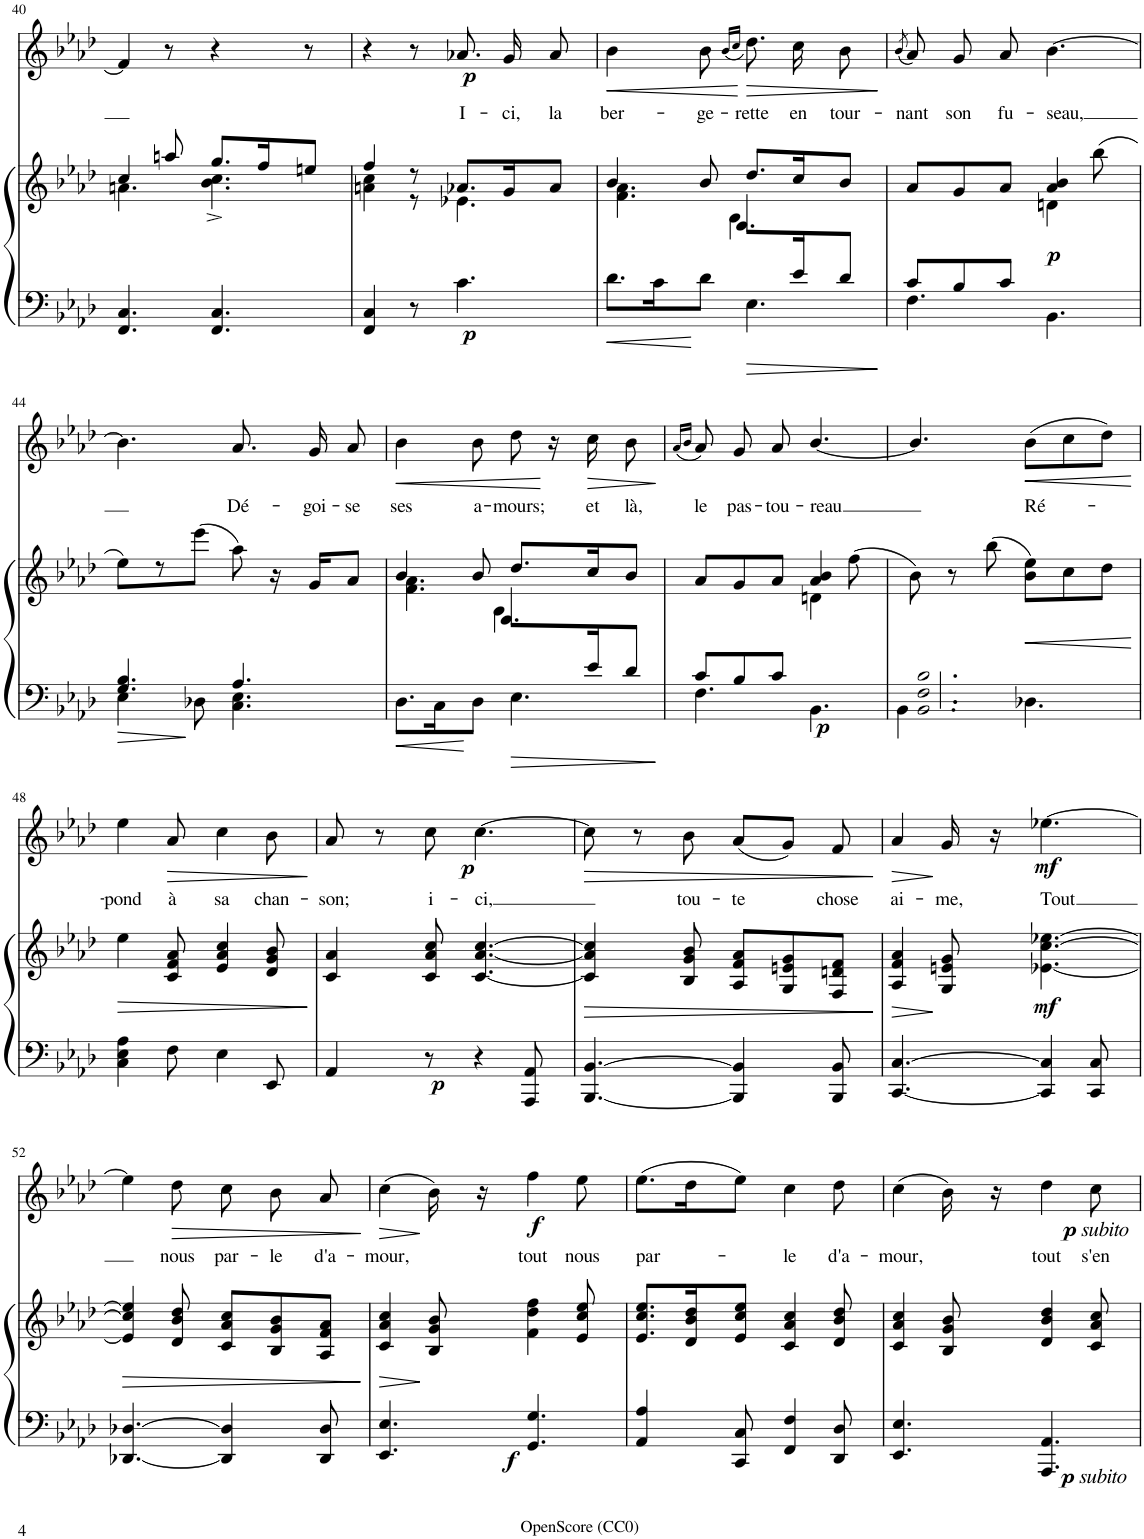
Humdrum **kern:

**kern	**kern	**dynam	**kern	**text	**dynam
*part2	*part2	*part2	*part1	*part1	*part1
*staff3	*staff2	*staff2/3	*staff1	*staff1	*staff1
*I"Piano	*	*	*I"Voice	*	*
*I'Pno	*	*	*	*	*
!!LO:PB:g=z
*clefF4	*clefG2	*	*clefG2	*	*
*k[b-e-a-d-]	*k[b-e-a-d-]	*	*k[b-e-a-d-]	*	*
*M6/8	*M6/8	*	*M6/8	*	*
=40	=40	=40	=40	=40	=40
*	*^	*	*	*	*
4.FF/ 4.C/	4cc/	4.an\	.	4f/]	.	.
.	8aan/	.	.	8r	.	.
4.FF/ 4.C/	8.gg/L	4.b-\^ 4.cc\^	.	4r	.	.
.	16ff/K	.	.	.	.	.
.	8een/J	.	.	8r	.	.
=41	=41	=41	=41	=41	=41	=41
4FF/ 4C/	4ff/	4an\ 4cc\	.	4r	.	.
8r	8r	8r	.	8r	.	.
!	!	!	!LO:DY:b=2	!	!LO:LY:b	!LO:DY:b
4.c\	8.a-X/L	4.e-X\	p	8.a-X/	I-	p
!	!	!	!	!	!LO:LY:b	!
.	16g/K	.	.	16g/	-ci,	.
!	!	!	!	!	!LO:LY:b	!
.	8a-/J	.	.	8a-/	la	.
=42	=42	=42	=42	=42	=42	=42
*^	*	*^	*	*	*	*
!	!	!	!	!	!	!	!LO:LY:b	!LO:HP:b
16ryy	8.d-\L	4b-/	4.f\ 4.a-\	4.ryy	.	4b-\	ber-	<
.	16c\K	.	.	.	.	.	.	.
!	!	!	!	!	!	!	!LO:LY:b	!
.	8d-\J	8b-/	.	.	.	8b-\	-ge-	.
.	.	.	.	.	.	(16qb-/LL	.	.
.	.	.	.	.	.	16qcc/JJ	.	.
!	!	!	!	!	!	!	!LO:LY:b	!
.	4.E-\	8.dd-/L	4g\	8.f\L	.	8.dd-\)	-rette	[
!	!	!	!	!	!	!	!LO:LY:b	!
16e-/K	.	16cc/K	.	8.ryy	.	16cc\	en	.
!	!	!	!	!	!	!	!LO:LY:b	!
8d-/J	.	8b-/J	8ryy	.	.	8b-\	tour-	.
*	*	*v	*v	*v	*	*	*	*
=43	=43	=43	=43	=43	=43	=43
.	.	.	.	(8qb-/	.	.
*	*	*^	*	*	*	*
!	!	!	!	!	!	!LO:LY:b	!
4.F\	8c/L	8a-/L	4.ryy	.	8a-/)	-nant	.
!	!	!	!	!	!	!LO:LY:b	!
.	8B-/	8g/	.	.	8g/	son	.
!	!	!	!	!	!	!LO:LY:b	!
.	8c/J	8a-/J	.	.	8a-/	fu-	.
!	!	!	!	!LO:DY:b	!	!LO:LY:b	!
4.BB-\	4.ryy	4a-/ 4b-/	4dn\	p	[4.b-\	-seau,	.
.	.	(8bb-\	8ryy	.	.	.	.
*	*	*v	*v	*	*	*	*
!!LO:LB:g=z
=44	=44	=44	=44	=44	=44	=44
4.G/ 4.B-/	4E-\	8ee-\L)	.	4.b-\]	.	.
.	.	8r	.	.	.	.
.	8D-X\	(8eee-\J	.	.	.	.
!	!	!	!	!	!LO:LY:b	!
4.A-/	4.C\ 4.E-\	8aa-\)	.	8.a-/	Dé-	.
.	.	16r	.	.	.	.
!	!	!	!	!	!LO:LY:b	!
.	.	16g/KL	.	16g/	-goi-	.
!	!	!	!	!	!LO:LY:b	!
.	.	8a-/J	.	8a-/	-se	.
=45	=45	=45	=45	=45	=45	=45
*	*	*^	*	*	*	*
*	*	*	*^	*	*	*	*
!	!	!	!	!	!	!	!LO:LY:b	!LO:HP:b
16ryy	8.D-\L	4b-/	4.f\ 4.a-\	4.ryy	.	4b-\	ses	<
.	16C\K	.	.	.	.	.	.	.
!	!	!	!	!	!	!	!LO:LY:b	!
.	8D-\J	8b-/	.	.	.	8b-\	a-	.
!	!	!	!	!	!	!	!LO:LY:b	!
.	4.E-\	8.dd-/L	4g\	8.f\L	.	8dd-\	-mours;	.
.	.	.	.	.	.	16r	.	[
!	!	!	!	!	!	!	!LO:LY:b	!LO:HP:b
16e-/K	.	16cc/K	.	8.ryy	.	16cc\	et	>
!	!	!	!	!	!	!	!LO:LY:b	!
8d-/J	.	8b-/J	8ryy	.	.	8b-\	là,	.
*v	*v	*	*	*	*	*	*	*
*	*v	*v	*v	*	*	*	*
.	.	.	.	.	]
=46	=46	=46	=46	=46	=46
.	.	.	(16qa-/LL	.	.
.	.	.	16qb-/JJ	.	.
*^	*^	*	*	*	*
!	!	!	!	!	!	!LO:LY:b	!
4.F\	8c/L	8a-/L	4.ryy	.	8a-/)	le	.
!	!	!	!	!	!	!LO:LY:b	!
.	8B-/	8g/	.	.	8g/	pas-	.
!	!	!	!	!	!	!LO:LY:b	!
.	8c/J	8a-/J	.	.	8a-/	-tou-	.
!	!	!	!	!LO:DY:b=2	!	!LO:LY:b	!
4.BB-\	4.ryy	4a-/ 4b-/	4dn\	p	[4.b-/	-reau	.
.	.	(8ff\	8ryy	.	.	.	.
*	*	*v	*v	*	*	*	*
=47	=47	=47	=47	=47	=47	=47
2.E-/ 2.G/ 2.B-/	4.E-\	8b-\)	.	4.b-/]	.	.
.	.	8r	.	.	.	.
.	.	(8bb-\	.	.	.	.
!	!	!	!LO:HP:b	!	!LO:LY:b	!LO:HP:b
.	4.D-X\	8b-\ 8ee-\L)	<	(8b-\L	Ré-	<
.	.	8cc\	.	8cc\	.	.
.	.	8dd-\J	.	8dd-\J)	.	.
*v	*v	*	*	*	*	*
.	.	[	.	.	[
!!LO:LB:g=z
=48	=48	=48	=48	=48	=48
!	!	!LO:HP:b	!	!LO:LY:b	!
4C\ 4E-\ 4A-\	4ee-\	>	4ee-\	-pond	.
!	!	!	!	!LO:LY:b	!LO:HP:b
8F\	8c/ 8f/ 8a-/	.	8a-/	à	>
!	!	!	!	!LO:LY:b	!
4E-\	4e-/ 4a-/ 4cc/	.	4cc\	sa	.
!	!	!	!	!LO:LY:b	!
8EE-/	8d-/ 8g/ 8b-/	.	8b-\	chan-	.
.	.	]	.	.	]
=49	=49	=49	=49	=49	=49
!	!	!	!	!LO:LY:b	!
4AA-/	4c/ 4a-/	.	8a-/	-son;	.
.	.	.	8r	.	.
!	!	!LO:DY:b=2	!	!LO:LY:b	!
8r	8c/ 8a-/ 8cc/	p	8cc\	i-	.
!	!	!	!	!LO:LY:b	!LO:DY:b
4r	[4.c/ [4.a-/ [4.cc/	.	[4.cc\	-ci,	p
8AAA-/ 8AA-/	.	.	.	.	.
=50	=50	=50	=50	=50	=50
!	!	!LO:HP:b	!	!	!LO:HP:b
[4.BBB-/ [4.BB-/	4c/] 4a-/] 4cc/]	>	8cc\]	.	>
.	.	.	8r	.	.
!	!	!	!	!LO:LY:b	!
.	8B-/ 8g/ 8b-/	.	8b-\	tou-	.
!	!	!	!	!LO:LY:b	!
4BBB-/] 4BB-/]	8A-/ 8f/ 8a-/L	.	(8a-/L	-te	.
.	8G/ 8en/ 8g/	.	8g/J)	.	.
!	!	!	!	!LO:LY:b	!
8BBB-/ 8BB-/	8F/ 8dn/ 8f/J	.	8f/	chose	.
.	.	]	.	.	]
=51	=51	=51	=51	=51	=51
!	!	!LO:HP:b	!	!LO:LY:b	!LO:HP:b
[4.CC/ [4.C/	4A-/ 4f/ 4a-/	>	4a-/	ai-	>
!	!	!	!	!LO:LY:b	!
.	8G/ 8en/ 8g/	]	16g/	-me,	]
.	.	.	16r	.	.
!	!	!LO:DY:b	!	!LO:LY:b	!LO:DY:b
4CC/] 4C/]	[4.e-X\ [4.cc\ [4.ee-X\	mf	[4.ee-X\	Tout	mf
8CC/ 8C/	.	.	.	.	.
!!LO:LB:g=z
=52	=52	=52	=52	=52	=52
!	!	!LO:HP:b	!	!	!
[4.DD-X/ [4.D-X/	4e-/] 4cc/] 4ee-/]	>	4ee-\]	.	.
!	!	!	!	!LO:LY:b	!LO:HP:b
.	8d-/ 8b-/ 8dd-/	.	8dd-\	nous	>
!	!	!	!	!LO:LY:b	!
4DD-/] 4D-/]	8c/ 8a-/ 8cc/L	.	8cc\	par-	.
!	!	!	!	!LO:LY:b	!
.	8B-/ 8g/ 8b-/	.	8b-\	-le	.
!	!	!	!	!LO:LY:b	!
8DD-/ 8D-/	8A-/ 8f/ 8a-/J	.	8a-/	d'a-	.
.	.	]	.	.	]
=53	=53	=53	=53	=53	=53
!	!	!LO:HP:b	!	!LO:LY:b	!LO:HP:b
!	!	!LO:DY:n=1:b=2	!	!	!
4.EE-/ 4.E-/	4c/ 4a-/ 4cc/	> f	(4cc\	-mour,	>
.	8B-/ 8g/ 8b-/	]	16b-\)	.	]
.	.	.	16r	.	.
!	!	!	!	!LO:LY:b	!LO:DY:b
4.GG/ 4.G/	4f\ 4dd-\ 4ff\	.	4ff\	tout	f
!	!	!	!	!LO:LY:b	!
.	8e-/ 8cc/ 8ee-/	.	8ee-\	nous	.
=54	=54	=54	=54	=54	=54
!	!	!	!	!LO:LY:b	!
4AA-/ 4A-/	8.e-/ 8.cc/ 8.ee-/L	.	(8.ee-\L	par-	.
.	16d-/ 16b-/ 16dd-/K	.	16dd-\K	.	.
8CC/ 8C/	8e-/ 8cc/ 8ee-/J	.	8ee-\J)	.	.
!	!	!	!	!LO:LY:b	!
4FF/ 4F/	4c/ 4a-/ 4cc/	.	4cc\	-le	.
!	!	!	!	!LO:LY:b	!
8DD-/ 8D-/	8d-/ 8b-/ 8dd-/	.	8dd-\	d'a-	.
=55	=55	=55	=55	=55	=55
!	!	!	!	!LO:LY:b	!
4.EE-/ 4.E-/	4c/ 4a-/ 4cc/	.	(4cc\	-mour,	.
.	8B-/ 8g/ 8b-/	.	16b-\)	.	.
.	.	.	16r	.	.
!	!	!LO:DY:b=2	!	!LO:LY:b	!
!	!	!LO:DY:n=1:b=2	!	!	!LO:DY:b
!	!	!	!	!	!LO:DY:n=1:b
4.AAA-/ 4.AA-/	4d-/ 4b-/ 4dd-/	p other-dynamics	4dd-\	tout	p other-dynamics
!	!	!	!	!LO:LY:b	!
.	8c/ 8a-/ 8cc/	.	8cc\	s'en	.
=	=	=	=	=	=
*-	*-	*-	*-	*-	*-
